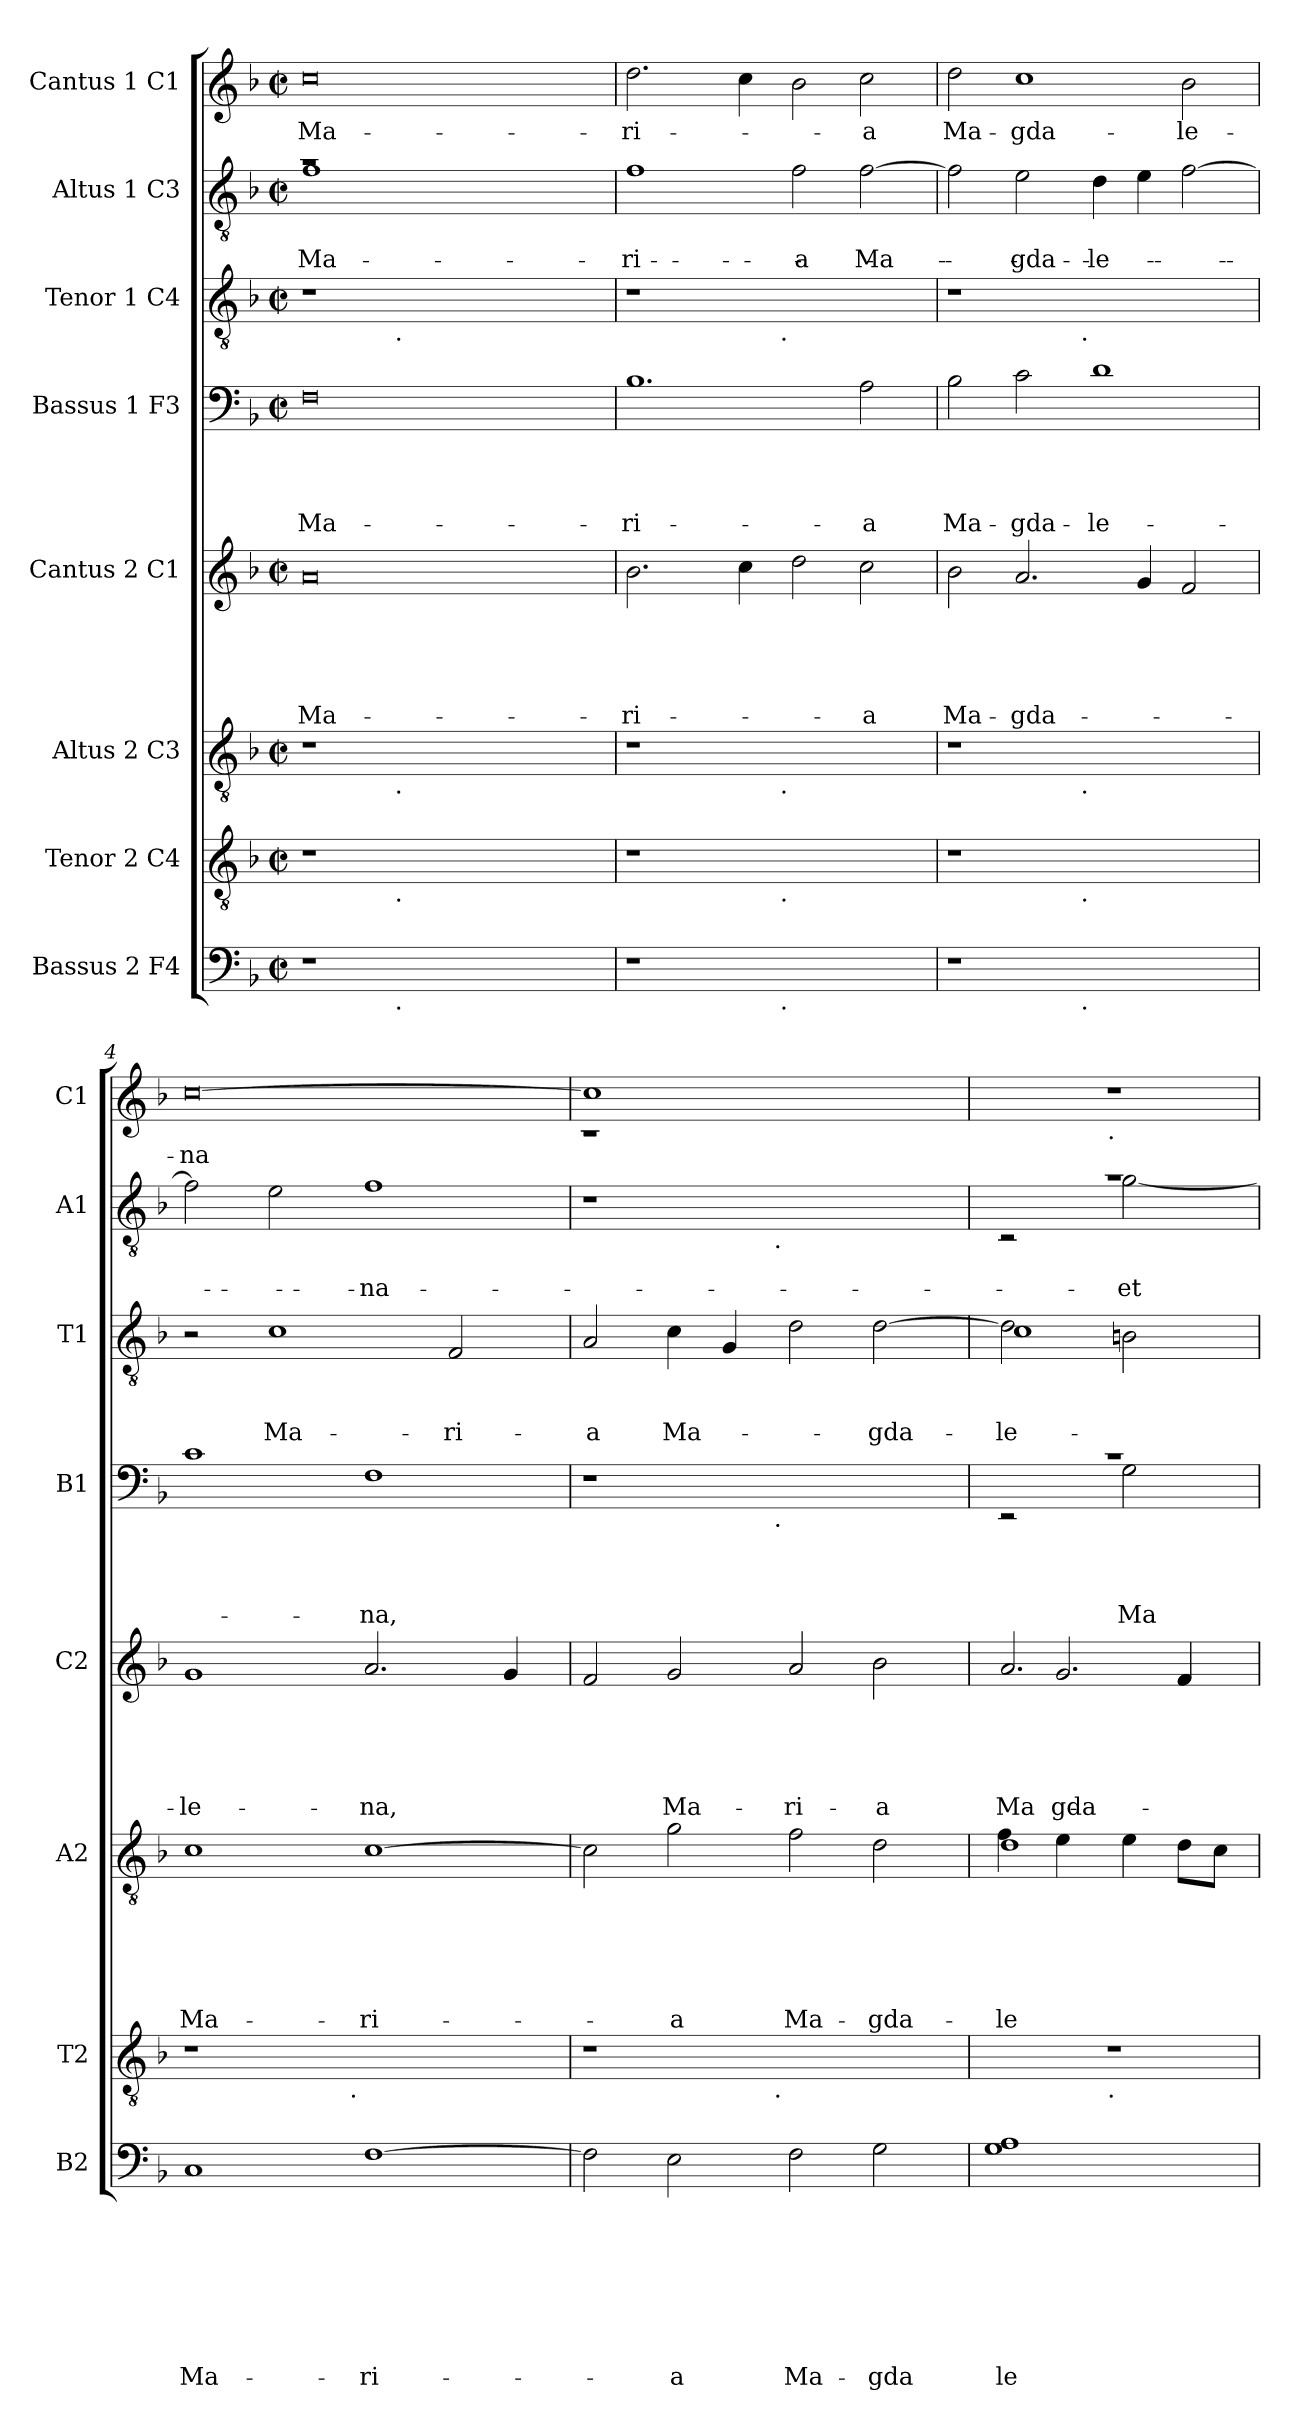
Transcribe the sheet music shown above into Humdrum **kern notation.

**kern	**text	**text	**text	**text	**text	**text	**text	**text	**kern	**kern	**text	**text	**text	**text	**text	**text	**kern	**text	**text	**text	**text	**text	**kern	**text	**text	**text	**text	**kern	**text	**text	**text	**kern	**text	**text	**kern	**text
*part8	*part8	*part8	*part8	*part8	*part8	*part8	*part8	*part8	*part7	*part6	*part6	*part6	*part6	*part6	*part6	*part6	*part5	*part5	*part5	*part5	*part5	*part5	*part4	*part4	*part4	*part4	*part4	*part3	*part3	*part3	*part3	*part2	*part2	*part2	*part1	*part1
*staff8	*staff8	*staff8	*staff8	*staff8	*staff8	*staff8	*staff8	*staff8	*staff7	*staff6	*staff6	*staff6	*staff6	*staff6	*staff6	*staff6	*staff5	*staff5	*staff5	*staff5	*staff5	*staff5	*staff4	*staff4	*staff4	*staff4	*staff4	*staff3	*staff3	*staff3	*staff3	*staff2	*staff2	*staff2	*staff1	*staff1
*I"Bassus 2 F4	*	*	*	*	*	*	*	*	*I"Tenor 2 C4	*I"Altus 2 C3	*	*	*	*	*	*	*I"Cantus 2 C1	*	*	*	*	*	*I"Bassus 1 F3	*	*	*	*	*I"Tenor 1 C4	*	*	*	*I"Altus 1 C3	*	*	*I"Cantus 1 C1	*
*I'B2	*	*	*	*	*	*	*	*	*I'T2	*I'A2	*	*	*	*	*	*	*I'C2	*	*	*	*	*	*I'B1	*	*	*	*	*I'T1	*	*	*	*I'A1	*	*	*I'C1	*
*clefF4	*	*	*	*	*	*	*	*	*clefGv2	*clefGv2	*	*	*	*	*	*	*clefG2	*	*	*	*	*	*clefF4	*	*	*	*	*clefGv2	*	*	*	*clefGv2	*	*	*clefG2	*
*k[b-]	*	*	*	*	*	*	*	*	*k[b-]	*k[b-]	*	*	*	*	*	*	*k[b-]	*	*	*	*	*	*k[b-]	*	*	*	*	*k[b-]	*	*	*	*k[b-]	*	*	*k[b-]	*
*F:	*	*	*	*	*	*	*	*	*F:	*F:	*	*	*	*	*	*	*F:	*	*	*	*	*	*F:	*	*	*	*	*F:	*	*	*	*F:	*	*	*F:	*
*M2/2	*	*	*	*	*	*	*	*	*M2/2	*M2/2	*	*	*	*	*	*	*M2/2	*	*	*	*	*	*M2/2	*	*	*	*	*M2/2	*	*	*	*M2/2	*	*	*M2/2	*
*met(c|)	*	*	*	*	*	*	*	*	*met(c|)	*met(c|)	*	*	*	*	*	*	*met(c|)	*	*	*	*	*	*met(c|)	*	*	*	*	*met(c|)	*	*	*	*met(c|)	*	*	*met(c|)	*
=1	=1	=1	=1	=1	=1	=1	=1	=1	=1	=1	=1	=1	=1	=1	=1	=1	=1	=1	=1	=1	=1	=1	=1	=1	=1	=1	=1	=1	=1	=1	=1	=1	=1	=1	=1	=1
!	!	!	!	!	!	!	!	!	!	!	!	!	!	!	!	!	!	!	!	!	!	!LO:LY:b	!	!	!	!	!LO:LY:b	!	!	!	!	!	!	!LO:LY:b	!	!LO:LY:b
*^	*	*	*	*	*	*	*	*	*^	*^	*	*	*	*	*	*	*	*	*	*	*	*	*	*	*	*	*	*^	*	*	*	*^	*	*	*	*
1r	2ryy	.	.	.	.	.	.	.	.	1r	2ryy	1r	2ryy	.	.	.	.	.	.	0a	.	.	.	.	Ma-	0F	.	.	.	Ma-	1r	2ryy	.	.	.	1ra	1f	.	Ma-	0cc	Ma-
.	16.ryy	.	.	.	.	.	.	.	.	.	16.ryy	.	16.ryy	.	.	.	.	.	.	.	.	.	.	.	.	.	.	.	.	.	.	16.ryy	.	.	.	.	.	.	.	.	.
!	!	!	!	!	!	!	!	!	!	!	!	!	!	!	!	!	!	!	!	!	!	!	!	!	!	!	!	!	!	!	!	!LO:TX:b:t=.	!	!	!	!	!	!	!	!	!
!	!	!	!	!	!	!	!	!	!	!	!	!	!LO:TX:b:t=.	!	!	!	!	!	!	!	!	!	!	!	!	!	!	!	!	!	!	!	!	!	!	!	!	!	!	!	!
!	!	!	!	!	!	!	!	!	!	!	!LO:TX:b:t=.	!	!	!	!	!	!	!	!	!	!	!	!	!	!	!	!	!	!	!	!	!	!	!	!	!	!	!	!	!	!
!	!LO:TX:b:t=.	!	!	!	!	!	!	!	!	!	!	!	!	!	!	!	!	!	!	!	!	!	!	!	!	!	!	!	!	!	!	!	!	!	!	!	!	!	!	!	!
.	1ryy	.	.	.	.	.	.	.	.	.	1ryy	.	1ryy	.	.	.	.	.	.	.	.	.	.	.	.	.	.	.	.	.	.	1ryy	.	.	.	.	.	.	.	.	.
1ryy	.	.	.	.	.	.	.	.	.	1ryy	.	1ryy	.	.	.	.	.	.	.	.	.	.	.	.	.	.	.	.	.	.	1ryy	.	.	.	.	1ryy	1ryy	.	.	.	.
.	4ryy	.	.	.	.	.	.	.	.	.	4ryy	.	4ryy	.	.	.	.	.	.	.	.	.	.	.	.	.	.	.	.	.	.	4ryy	.	.	.	.	.	.	.	.	.
.	8ryy	.	.	.	.	.	.	.	.	.	8ryy	.	8ryy	.	.	.	.	.	.	.	.	.	.	.	.	.	.	.	.	.	.	8ryy	.	.	.	.	.	.	.	.	.
.	32ryy	.	.	.	.	.	.	.	.	.	32ryy	.	32ryy	.	.	.	.	.	.	.	.	.	.	.	.	.	.	.	.	.	.	32ryy	.	.	.	.	.	.	.	.	.
=2	=2	=2	=2	=2	=2	=2	=2	=2	=2	=2	=2	=2	=2	=2	=2	=2	=2	=2	=2	=2	=2	=2	=2	=2	=2	=2	=2	=2	=2	=2	=2	=2	=2	=2	=2	=2	=2	=2	=2	=2	=2
!	!	!	!	!	!	!	!	!	!	!	!	!	!	!	!	!	!	!	!	!	!	!	!	!	!LO:LY:b	!	!	!	!	!LO:LY:b	!	!	!	!	!	!	!	!	!LO:LY:b	!	!LO:LY:b
*	*	*	*	*	*	*	*	*	*	*	*	*	*	*	*	*	*	*	*	*	*	*	*	*	*	*	*	*	*	*	*	*	*	*	*	*v	*v	*	*	*	*
1r	2ryy	.	.	.	.	.	.	.	.	1r	2ryy	1r	2ryy	.	.	.	.	.	.	2.b-\	.	.	.	.	-ri-	1.B-	.	.	.	-ri-	1r	2ryy	.	.	.	1f	.	-ri-	2.dd\	-ri-
.	4...ryy	.	.	.	.	.	.	.	.	.	4...ryy	.	4...ryy	.	.	.	.	.	.	.	.	.	.	.	.	.	.	.	.	.	.	4...ryy	.	.	.	.	.	.	.	.
.	.	.	.	.	.	.	.	.	.	.	.	.	.	.	.	.	.	.	.	4cc\	.	.	.	.	.	.	.	.	.	.	.	.	.	.	.	.	.	.	4cc\	.
!	!	!	!	!	!	!	!	!	!	!	!	!	!	!	!	!	!	!	!	!	!	!	!	!	!	!	!	!	!	!	!	!LO:TX:b:t=.	!	!	!	!	!	!	!	!
!	!	!	!	!	!	!	!	!	!	!	!	!	!LO:TX:b:t=.	!	!	!	!	!	!	!	!	!	!	!	!	!	!	!	!	!	!	!	!	!	!	!	!	!	!	!
!	!	!	!	!	!	!	!	!	!	!	!LO:TX:b:t=.	!	!	!	!	!	!	!	!	!	!	!	!	!	!	!	!	!	!	!	!	!	!	!	!	!	!	!	!	!
!	!LO:TX:b:t=.	!	!	!	!	!	!	!	!	!	!	!	!	!	!	!	!	!	!	!	!	!	!	!	!	!	!	!	!	!	!	!	!	!	!	!	!	!	!	!
.	1ryy	.	.	.	.	.	.	.	.	.	1ryy	.	1ryy	.	.	.	.	.	.	.	.	.	.	.	.	.	.	.	.	.	.	1ryy	.	.	.	.	.	.	.	.
!	!	!	!	!	!	!	!	!	!	!	!	!	!	!	!	!	!	!	!	!	!	!	!	!	!	!	!	!	!	!	!	!	!	!	!	!	!	!LO:LY:b	!	!
1ryy	.	.	.	.	.	.	.	.	.	1ryy	.	1ryy	.	.	.	.	.	.	.	2dd\	.	.	.	.	.	.	.	.	.	.	1ryy	.	.	.	.	2f\	.	-a	2b-\	.
!	!	!	!	!	!	!	!	!	!	!	!	!	!	!	!	!	!	!	!	!	!	!	!	!	!LO:LY:b	!	!	!	!	!LO:LY:b	!	!	!	!	!	!	!	!LO:LY:b	!	!LO:LY:b
.	.	.	.	.	.	.	.	.	.	.	.	.	.	.	.	.	.	.	.	2cc\	.	.	.	.	-a	2A\	.	.	.	-a	.	.	.	.	.	[>2f\	.	Ma-	2cc\	-a
.	32ryy	.	.	.	.	.	.	.	.	.	32ryy	.	32ryy	.	.	.	.	.	.	.	.	.	.	.	.	.	.	.	.	.	.	32ryy	.	.	.	.	.	.	.	.
=3	=3	=3	=3	=3	=3	=3	=3	=3	=3	=3	=3	=3	=3	=3	=3	=3	=3	=3	=3	=3	=3	=3	=3	=3	=3	=3	=3	=3	=3	=3	=3	=3	=3	=3	=3	=3	=3	=3	=3	=3
!	!	!	!	!	!	!	!	!	!	!	!	!	!	!	!	!	!	!	!	!	!	!	!	!	!LO:LY:b	!	!	!	!	!LO:LY:b	!	!	!	!	!	!	!	!	!	!LO:LY:b
1r	2ryy	.	.	.	.	.	.	.	.	1r	2ryy	1r	2ryy	.	.	.	.	.	.	2b-\	.	.	.	.	Ma-	2B-\	.	.	.	Ma-	1r	2ryy	.	.	.	2f\]	.	.	2dd\	Ma-
!	!	!	!	!	!	!	!	!	!	!	!	!	!	!	!	!	!	!	!	!	!	!	!	!	!LO:LY:b	!	!	!	!	!LO:LY:b	!	!	!	!	!	!	!	!LO:LY:b	!	!LO:LY:b:rj
.	4...ryy	.	.	.	.	.	.	.	.	.	4...ryy	.	4...ryy	.	.	.	.	.	.	2.a/	.	.	.	.	-gda-	2c\	.	.	.	-gda-	.	4...ryy	.	.	.	2e\	.	-gda-	1cc	-gda-
!	!	!	!	!	!	!	!	!	!	!	!	!	!	!	!	!	!	!	!	!	!	!	!	!	!	!	!	!	!	!	!	!LO:TX:b:t=.	!	!	!	!	!	!	!	!
!	!	!	!	!	!	!	!	!	!	!	!	!	!LO:TX:b:t=.	!	!	!	!	!	!	!	!	!	!	!	!	!	!	!	!	!	!	!	!	!	!	!	!	!	!	!
!	!	!	!	!	!	!	!	!	!	!	!LO:TX:b:t=.	!	!	!	!	!	!	!	!	!	!	!	!	!	!	!	!	!	!	!	!	!	!	!	!	!	!	!	!	!
!	!LO:TX:b:t=.	!	!	!	!	!	!	!	!	!	!	!	!	!	!	!	!	!	!	!	!	!	!	!	!	!	!	!	!	!	!	!	!	!	!	!	!	!	!	!
.	1ryy	.	.	.	.	.	.	.	.	.	1ryy	.	1ryy	.	.	.	.	.	.	.	.	.	.	.	.	.	.	.	.	.	.	1ryy	.	.	.	.	.	.	.	.
!	!	!	!	!	!	!	!	!	!	!	!	!	!	!	!	!	!	!	!	!	!	!	!	!	!	!	!	!	!	!LO:LY:b	!	!	!	!	!	!	!	!LO:LY:b	!	!
1ryy	.	.	.	.	.	.	.	.	.	1ryy	.	1ryy	.	.	.	.	.	.	.	.	.	.	.	.	.	1d	.	.	.	-le-	1ryy	.	.	.	.	4d\	.	-le-	.	.
.	.	.	.	.	.	.	.	.	.	.	.	.	.	.	.	.	.	.	.	4g/	.	.	.	.	.	.	.	.	.	.	.	.	.	.	.	4e\	.	.	.	.
!	!	!	!	!	!	!	!	!	!	!	!	!	!	!	!	!	!	!	!	!	!	!	!	!	!	!	!	!	!	!	!	!	!	!	!	!	!	!	!	!LO:LY:b
.	.	.	.	.	.	.	.	.	.	.	.	.	.	.	.	.	.	.	.	2f/	.	.	.	.	.	.	.	.	.	.	.	.	.	.	.	[>2f\	.	.	2b-\	-le-
.	32ryy	.	.	.	.	.	.	.	.	.	32ryy	.	32ryy	.	.	.	.	.	.	.	.	.	.	.	.	.	.	.	.	.	.	32ryy	.	.	.	.	.	.	.	.
=4	=4	=4	=4	=4	=4	=4	=4	=4	=4	=4	=4	=4	=4	=4	=4	=4	=4	=4	=4	=4	=4	=4	=4	=4	=4	=4	=4	=4	=4	=4	=4	=4	=4	=4	=4	=4	=4	=4	=4	=4
!	!	!	!	!	!	!	!	!	!LO:LY:b	!	!	!	!	!	!	!	!	!	!LO:LY:b	!	!	!	!	!	!LO:LY:b	!	!	!	!	!	!	!	!	!	!	!	!	!	!	!LO:LY:b
*v	*v	*	*	*	*	*	*	*	*	*	*	*v	*v	*	*	*	*	*	*	*	*	*	*	*	*	*	*	*	*	*	*v	*v	*	*	*	*	*	*	*	*
1C	.	.	.	.	.	.	.	Ma-	1r	2ryy	1c	.	.	.	.	.	Ma-	1g	.	.	.	.	-le-	1c	.	.	.	.	2r	.	.	.	2f\]	.	.	[>0cc	-na
!	!	!	!	!	!	!	!	!	!	!	!	!	!	!	!	!	!	!	!	!	!	!	!	!	!	!	!	!	!	!	!	!LO:LY:b	!	!	!	!	!
.	.	.	.	.	.	.	.	.	.	4...ryy	.	.	.	.	.	.	.	.	.	.	.	.	.	.	.	.	.	.	1c	.	.	Ma-	2e\	.	.	.	.
!	!	!	!	!	!	!	!	!	!	!LO:TX:b:t=.	!	!	!	!	!	!	!	!	!	!	!	!	!	!	!	!	!	!	!	!	!	!	!	!	!	!	!
.	.	.	.	.	.	.	.	.	.	1ryy	.	.	.	.	.	.	.	.	.	.	.	.	.	.	.	.	.	.	.	.	.	.	.	.	.	.	.
!	!	!	!	!	!	!	!	!LO:LY:b	!	!	!	!	!	!	!	!	!LO:LY:b	!	!	!	!	!	!LO:LY:b	!	!	!	!	!LO:LY:b	!	!	!	!	!	!	!LO:LY:b	!	!
[>1F	.	.	.	.	.	.	.	-ri-	1ryy	.	[>1c	.	.	.	.	.	-ri-	2.a/	.	.	.	.	-na,	1F	.	.	.	-na,	.	.	.	.	1f	.	-na	.	.
!	!	!	!	!	!	!	!	!	!	!	!	!	!	!	!	!	!	!	!	!	!	!	!	!	!	!	!	!	!	!	!	!LO:LY:b	!	!	!	!	!
.	.	.	.	.	.	.	.	.	.	.	.	.	.	.	.	.	.	.	.	.	.	.	.	.	.	.	.	.	2F/	.	.	-ri-	.	.	.	.	.
.	.	.	.	.	.	.	.	.	.	.	.	.	.	.	.	.	.	4g/	.	.	.	.	.	.	.	.	.	.	.	.	.	.	.	.	.	.	.
.	.	.	.	.	.	.	.	.	.	32ryy	.	.	.	.	.	.	.	.	.	.	.	.	.	.	.	.	.	.	.	.	.	.	.	.	.	.	.
=5	=5	=5	=5	=5	=5	=5	=5	=5	=5	=5	=5	=5	=5	=5	=5	=5	=5	=5	=5	=5	=5	=5	=5	=5	=5	=5	=5	=5	=5	=5	=5	=5	=5	=5	=5	=5	=5
*	*	*	*	*	*	*	*	*	*	*	*	*	*	*	*	*	*	*	*	*	*	*	*	*	*	*	*	*	*	*	*	*	*	*	*	*^	*
!	!	!	!	!	!	!	!	!	!	!	!	!	!	!	!	!	!	!	!	!	!	!	!	!	!	!	!	!	!	!	!	!LO:LY:b	!	!	!	!	!LO:N:vis=1	!
*	*	*	*	*	*	*	*	*	*	*	*	*	*	*	*	*	*	*	*	*	*	*	*	*^	*	*	*	*	*	*	*	*	*^	*	*	*	*	*
2F\]	.	.	.	.	.	.	.	.	1r	2ryy	2c\]	.	.	.	.	.	.	2f/	.	.	.	.	.	1r	2ryy	.	.	.	.	2A/	.	.	-a	1r	2ryy	.	.	1cc]	0rc	.
!	!	!	!	!	!	!	!	!LO:LY:b	!	!	!	!	!	!	!	!	!LO:LY:b	!	!	!	!	!	!LO:LY:b	!	!	!	!	!	!	!	!	!	!LO:LY:b	!	!	!	!	!	!	!
2E\	.	.	.	.	.	.	.	-a	.	4...ryy	2g\	.	.	.	.	.	-a	2g/	.	.	.	.	Ma-	.	4...ryy	.	.	.	.	4c\	.	.	Ma-	.	4...ryy	.	.	.	.	.
.	.	.	.	.	.	.	.	.	.	.	.	.	.	.	.	.	.	.	.	.	.	.	.	.	.	.	.	.	.	4G/	.	.	.	.	.	.	.	.	.	.
!	!	!	!	!	!	!	!	!	!	!	!	!	!	!	!	!	!	!	!	!	!	!	!	!	!	!	!	!	!	!	!	!	!	!	!LO:TX:b:t=.	!	!	!	!	!
!	!	!	!	!	!	!	!	!	!	!	!	!	!	!	!	!	!	!	!	!	!	!	!	!	!LO:TX:b:t=.	!	!	!	!	!	!	!	!	!	!	!	!	!	!	!
!	!	!	!	!	!	!	!	!	!	!LO:TX:b:t=.	!	!	!	!	!	!	!	!	!	!	!	!	!	!	!	!	!	!	!	!	!	!	!	!	!	!	!	!	!	!
.	.	.	.	.	.	.	.	.	.	1ryy	.	.	.	.	.	.	.	.	.	.	.	.	.	.	1ryy	.	.	.	.	.	.	.	.	.	1ryy	.	.	.	.	.
!	!	!	!	!	!	!	!	!LO:LY:b	!	!	!	!	!	!	!	!	!LO:LY:b	!	!	!	!	!	!LO:LY:b	!	!	!	!	!	!	!	!	!	!	!	!	!	!	!	!	!
2F\	.	.	.	.	.	.	.	Ma-	1ryy	.	2f\	.	.	.	.	.	Ma-	2a/	.	.	.	.	-ri-	1ryy	.	.	.	.	.	2d\	.	.	.	1ryy	.	.	.	1ryy	.	.
!	!	!	!	!	!	!	!	!LO:LY:b	!	!	!	!	!	!	!	!	!LO:LY:b:rj	!	!	!	!	!	!LO:LY:b	!	!	!	!	!	!	!	!	!	!LO:LY:b	!	!	!	!	!	!	!
2G\	.	.	.	.	.	.	.	-gda	.	.	2d\	.	.	.	.	.	-gda-	2b-\	.	.	.	.	-a	.	.	.	.	.	.	[>2d\	.	.	-gda-	.	.	.	.	.	.	.
.	.	.	.	.	.	.	.	.	.	32ryy	.	.	.	.	.	.	.	.	.	.	.	.	.	.	32ryy	.	.	.	.	.	.	.	.	.	32ryy	.	.	.	.	.
=6	=6	=6	=6	=6	=6	=6	=6	=6	=6	=6	=6	=6	=6	=6	=6	=6	=6	=6	=6	=6	=6	=6	=6	=6	=6	=6	=6	=6	=6	=6	=6	=6	=6	=6	=6	=6	=6	=6	=6	=6
!	!	!	!	!	!	!	!	!LO:LY:b	!	!	!	!	!	!	!	!	!LO:LY:b	!	!	!	!	!	!LO:LY:b	!	!	!	!	!	!	!	!	!	!LO:LY:b	!	!	!	!	!	!	!
*	*	*	*	*	*	*	*	*	*	*	*^	*	*	*	*	*	*	*^	*	*	*	*	*	*	*	*	*	*	*	*^	*	*	*	*	*	*	*	*	*	*
*	*	*	*	*	*	*	*	*	*	*	*	*	*	*	*	*	*	*	*	*^	*	*	*	*	*	*	*	*	*	*	*	*	*	*	*	*	*	*	*	*	*	*	*
1G 1A	.	.	.	.	.	.	.	le-	1r	4...ryy	1d	4f\	.	.	.	.	.	-le-	2.a/	4ryy	2.ryy	.	.	.	.	Ma-	1rc	2rEE	.	.	.	.	2d\]	1c	.	.	-le-	1ra	2rC	.	.	1r	4...ryy	.
!	!	!	!	!	!	!	!	!	!	!	!	!	!	!	!	!	!	!	!	!	!	!	!	!	!	!LO:LY:b	!	!	!	!	!	!	!	!	!	!	!	!	!	!	!	!	!	!
.	.	.	.	.	.	.	.	.	.	.	.	4e\	.	.	.	.	.	.	.	2.g/	.	.	.	.	.	-gda-	.	.	.	.	.	.	.	.	.	.	.	.	.	.	.	.	.	.
!	!	!	!	!	!	!	!	!	!	!	!	!	!	!	!	!	!	!	!	!	!	!	!	!	!	!	!	!	!	!	!	!	!	!	!	!	!	!	!	!	!	!	!LO:TX:b:t=.	!
!	!	!	!	!	!	!	!	!	!	!LO:TX:b:t=.	!	!	!	!	!	!	!	!	!	!	!	!	!	!	!	!	!	!	!	!	!	!	!	!	!	!	!	!	!	!	!	!	!	!
.	.	.	.	.	.	.	.	.	.	2ryy	.	.	.	.	.	.	.	.	.	.	.	.	.	.	.	.	.	.	.	.	.	.	.	.	.	.	.	.	.	.	.	.	2ryy	.
!	!	!	!	!	!	!	!	!	!	!	!	!	!	!	!	!	!	!	!	!	!	!	!	!	!	!	!	!	!	!	!	!LO:LY:b	!	!	!	!	!	!	!	!	!LO:LY:b	!	!	!
.	.	.	.	.	.	.	.	.	.	.	.	4e\	.	.	.	.	.	.	.	.	.	.	.	.	.	.	.	2G\	.	.	.	Ma-	2Bn\	.	.	.	.	.	[<2g\	.	et	.	.	.
.	.	.	.	.	.	.	.	.	.	.	.	8d\L	.	.	.	.	.	.	4f/	.	4f/	.	.	.	.	.	.	.	.	.	.	.	.	.	.	.	.	.	.	.	.	.	.	.
.	.	.	.	.	.	.	.	.	.	.	.	8c\J	.	.	.	.	.	.	.	.	.	.	.	.	.	.	.	.	.	.	.	.	.	.	.	.	.	.	.	.	.	.	.	.
.	.	.	.	.	.	.	.	.	.	32ryy	.	.	.	.	.	.	.	.	.	.	.	.	.	.	.	.	.	.	.	.	.	.	.	.	.	.	.	.	.	.	.	.	32ryy	.
*	*	*	*	*	*	*	*	*	*v	*v	*	*	*	*	*	*	*	*	*v	*v	*v	*	*	*	*	*	*v	*v	*	*	*	*	*v	*v	*	*	*	*v	*v	*	*	*v	*v	*
*	*	*	*	*	*	*	*	*	*	*v	*v	*	*	*	*	*	*	*	*	*	*	*	*	*	*	*	*	*	*	*	*	*	*	*	*	*	*
=	=	=	=	=	=	=	=	=	=	=	=	=	=	=	=	=	=	=	=	=	=	=	=	=	=	=	=	=	=	=	=	=	=	=	=	=
*-	*-	*-	*-	*-	*-	*-	*-	*-	*-	*-	*-	*-	*-	*-	*-	*-	*-	*-	*-	*-	*-	*-	*-	*-	*-	*-	*-	*-	*-	*-	*-	*-	*-	*-	*-	*-
